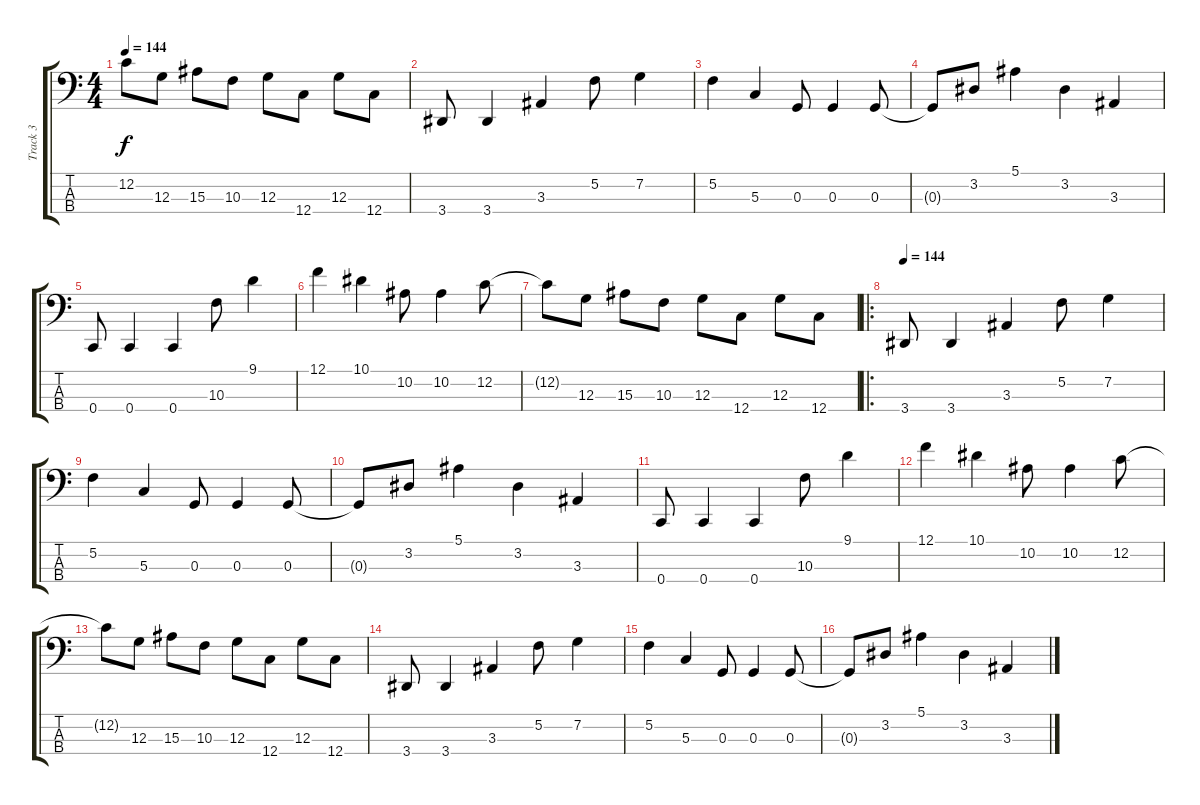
\track ("Track 3" "Track 3") {instrument electricbassfinger}
\staff {score tabs}
\tuning (F2 C2 G1 C1) {hide}
\ts (4 4)
\tempo 144
\clef f4
\ks c
12.2{t}.8{dy f} 12.3.8 15.3.8 10.3.8 12.3.8 12.4.8 12.3.8 12.4.8 |
3.4.8 3.4.4 3.3.4 5.2.8 7.2.4 |
5.2.4 5.3.4 0.3.8 0.3.4 0.3.8 |
0.3{t}.8 3.2.8 5.1.4 3.2.4 3.3.4 |
0.4.8 0.4.4 0.4.4 10.3.8 9.1.4 |
12.1.4 10.1.4 10.2.8 10.2.4 12.2.8 |
12.2{t}.8 12.3.8 15.3.8 10.3.8 12.3.8 12.4.8 12.3.8 12.4.8 |
\ro
\tempo 144
3.4.8 3.4.4 3.3.4 5.2.8 7.2.4 |
5.2.4 5.3.4 0.3.8 0.3.4 0.3.8 |
0.3{t}.8 3.2.8 5.1.4 3.2.4 3.3.4 |
0.4.8 0.4.4 0.4.4 10.3.8 9.1.4 |
12.1.4 10.1.4 10.2.8 10.2.4 12.2.8 |
12.2{t}.8 12.3.8 15.3.8 10.3.8 12.3.8 12.4.8 12.3.8 12.4.8 |
3.4.8 3.4.4 3.3.4 5.2.8 7.2.4 |
5.2.4 5.3.4 0.3.8 0.3.4 0.3.8 |
0.3{t}.8 3.2.8 5.1.4 3.2.4 3.3.4
